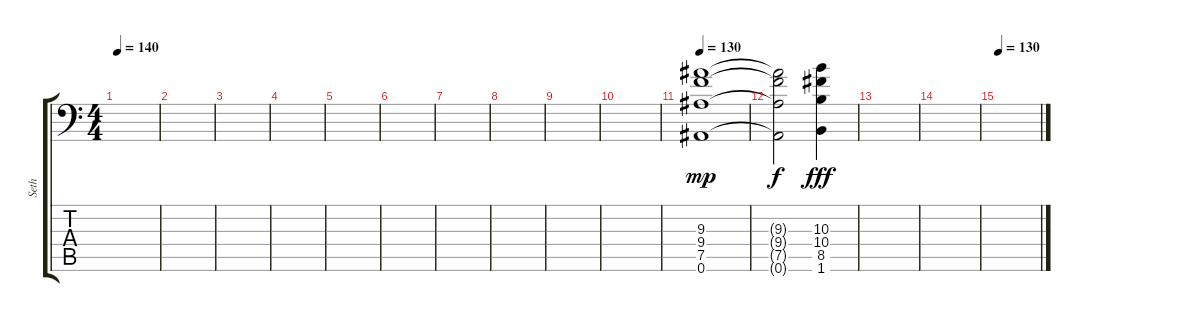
\track ("Seth" "Seth") {instrument acousticguitarsteel}
\staff {score tabs}
\tuning (Bb3 F3 Db3 Ab2 Eb2 Bb1) {hide}
\ts (4 4)
\tempo 140
\clef f4
\ks c
|
|
|
|
|
|
|
|
|
|
\tempo 130
(9.3 9.4 7.5 0.6).1{dy mp instrument choiraahs} |
(9.3{t} 9.4{t} 7.5{t} 0.6{t}).2{dy f} (10.3 10.4 8.5 1.6).4{dy fff} |
|
|
\tempo 130
